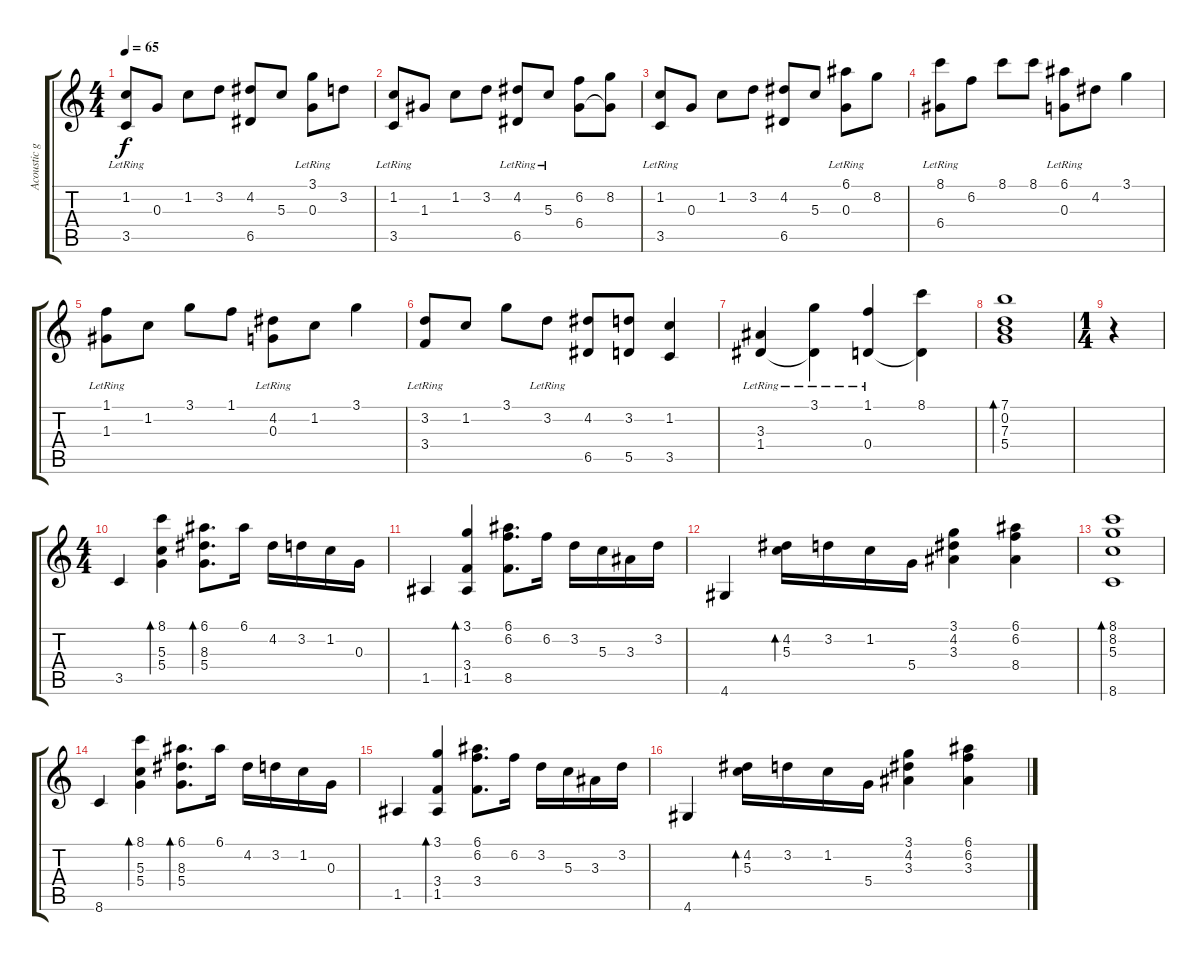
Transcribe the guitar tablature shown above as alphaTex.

\track ("Acoustic guitar " "Acoustic g") {instrument acousticguitarnylon}
\staff {score tabs}
\tuning (E4 B3 G3 D3 A2 E2) {hide}
\ts (4 4)
\tempo 65
\clef g2
\ks c
(1.2 3.5{lr}).8{dy f instrument acousticguitarnylon} 0.3.8 1.2.8 3.2.8 (4.2 6.5).8 5.3.8 (3.1{lr} 0.3).8 3.2.8 |
(1.2 3.5{lr}).8 1.3.8 1.2.8 3.2.8 (4.2 6.5{lr}).8 5.3{lr}.8 (6.2 6.4).8 (8.2 6.4{t}).8 |
(1.2 3.5{lr}).8 0.3.8 1.2.8 3.2.8 (4.2 6.5).8 5.3.8 (6.1{lr} 0.3).8 8.2.8 |
(8.1 6.4{lr}).8 6.2.8 8.1.8 8.1.8 (6.1 0.3{lr}).8 4.2.8 3.1.4 |
(1.1 1.3{lr}).8 1.2.8 3.1.8 1.1.8 (4.2 0.3{lr}).8 1.2.8 3.1.4 |
(3.2 3.4{lr}).8 1.2.8 3.1.8 3.2{lr}.8 (4.2 6.5).8 (3.2 5.5).8 (1.2 3.5).4 |
(3.3{lr} 1.4).4 (3.1{lr} 1.4{t}).4 (1.1{lr} 0.4{lr}).4 (8.1 0.4{t}).4 |
(7.1 0.2 7.3 5.4).1{bd 480} |
\ts (1 4)
r.4 |
\ts (4 4)
3.5.4 (8.1 5.3 5.4).4{bd 120} (6.1 8.3 5.4).8{d bd 60} 6.1.16 4.2.16 3.2.16 1.2.16 0.3.16 |
1.5.4 (3.1 3.4 1.5).4{bd 60} (6.1 6.2 8.5).8{d} 6.2.16 3.2.16 5.3.16 3.3.16 3.2.16 |
4.6.4 (4.2 5.3).16{bd 480} 3.2.16 1.2.16 5.4.16 (3.1 4.2 3.3).4 (6.1 6.2 8.4).4 |
(8.1 8.2 5.3 8.6).1{bd 240} |
8.6.4 (8.1 5.3 5.4).4{bd 120} (6.1 8.3 5.4).8{d bd 60} 6.1.16 4.2.16 3.2.16 1.2.16 0.3.16 |
1.5.4 (3.1 3.4 1.5).4{bd 60} (6.1 6.2 3.4).8{d} 6.2.16 3.2.16 5.3.16 3.3.16 3.2.16 |
4.6.4 (4.2 5.3).16{bd 480} 3.2.16 1.2.16 5.4.16 (3.1 4.2 3.3).4 (6.1 6.2 3.3).4
